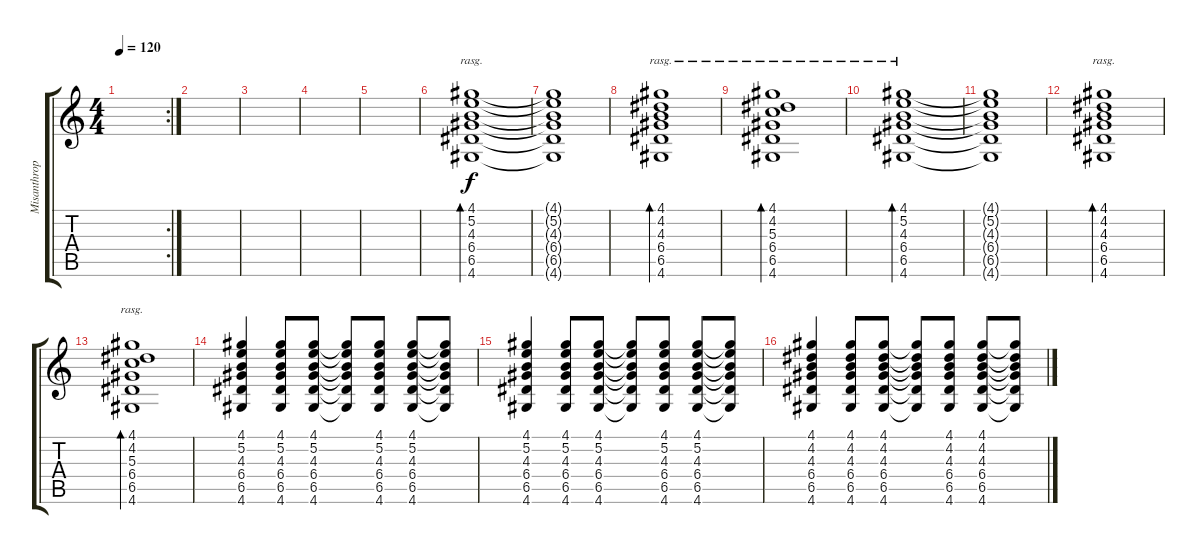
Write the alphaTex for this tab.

\track ("Misanthropy Chords" "Misanthrop") {instrument distortionguitar}
\staff {score tabs}
\tuning (E4 B3 G3 D3 A2 E2) {hide}
\rc 2
\ts (4 4)
\tempo 120
\clef g2
\ks c
|
|
|
|
|
(4.1 5.2 4.3 6.4 6.5 4.6).1{bd 480 rasg ii} |
(4.1{t} 5.2{t} 4.3{t} 6.4{t} 6.5{t} 4.6{t}).1 |
(4.1 4.2 4.3 6.4 6.5 4.6).1{bd 480 rasg ii} |
(4.1 4.2 5.3 6.4 6.5 4.6).1{bd 480 rasg ii} |
(4.1 5.2 4.3 6.4 6.5 4.6).1{bd 480 rasg ii} |
(4.1{t} 5.2{t} 4.3{t} 6.4{t} 6.5{t} 4.6{t}).1 |
(4.1 4.2 4.3 6.4 6.5 4.6).1{bd 480 rasg ii} |
(4.1 4.2 5.3 6.4 6.5 4.6).1{bd 480 rasg ii} |
(4.1 5.2 4.3 6.4 6.5 4.6).4 (4.1 5.2 4.3 6.4 6.5 4.6).8 (4.1 5.2 4.3 6.4 6.5 4.6).8 (4.1{t} 5.2{t} 4.3{t} 6.4{t} 6.5{t} 4.6{t}).8 (4.1 5.2 4.3 6.4 6.5 4.6).8 (4.1 5.2 4.3 6.4 6.5 4.6).8 (4.1{t} 5.2{t} 4.3{t} 6.4{t} 6.5{t} 4.6{t}).8 |
(4.1 5.2 4.3 6.4 6.5 4.6).4 (4.1 5.2 4.3 6.4 6.5 4.6).8 (4.1 5.2 4.3 6.4 6.5 4.6).8 (4.1{t} 5.2{t} 4.3{t} 6.4{t} 6.5{t} 4.6{t}).8 (4.1 5.2 4.3 6.4 6.5 4.6).8 (4.1 5.2 4.3 6.4 6.5 4.6).8 (4.1{t} 5.2{t} 4.3{t} 6.4{t} 6.5{t} 4.6{t}).8 |
(4.1 4.2 4.3 6.4 6.5 4.6).4 (4.1 4.2 4.3 6.4 6.5 4.6).8 (4.1 4.2 4.3 6.4 6.5 4.6).8 (4.1{t} 4.2{t} 4.3{t} 6.4{t} 6.5{t} 4.6{t}).8 (4.1 4.2 4.3 6.4 6.5 4.6).8 (4.1 4.2 4.3 6.4 6.5 4.6).8 (4.1{t} 4.2{t} 4.3{t} 6.4{t} 6.5{t} 4.6{t}).8
